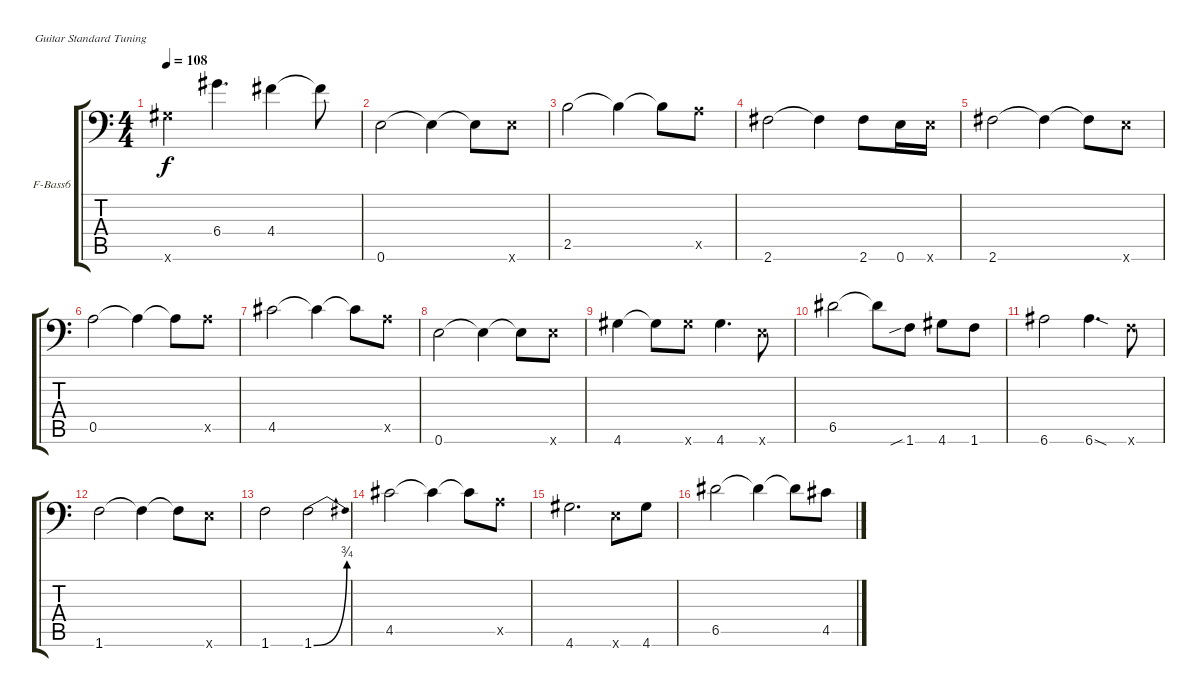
\bracketExtendMode groupsimilarinstruments
\firstSystemTrackNameOrientation horizontal
\otherSystemsTrackNameOrientation horizontal
\track ("Bass" "F-Bass6") {instrument fretlessbass}
\staff {score tabs}
\tuning (E4 B3 G3 D3 A2 E2)
\ts (4 4)
\tempo 108
\clef f4
\ks c
4.6{x}.4{dy f} 6.4.4{d} 4.4.4 4.4{t}.8 |
0.6.2 0.6{t}.4 0.6{t}.8 0.6{x}.8 |
2.5.2 2.5{t}.4 2.5{t}.8 0.5{x}.8 |
2.6.2 2.6{t}.4 2.6.8 0.6.16 0.6{x}.16 |
2.6.2 2.6{t}.4 2.6{t}.8 0.6{x}.8 |
0.5.2 0.5{t}.4 0.5{t}.8 0.5{x}.8 |
4.5.2 4.5{t}.4 4.5{t}.8 0.5{x}.8 |
0.6.2 0.6{t}.4 0.6{t}.8 0.6{x}.8 |
4.6.4 4.6{t}.8 4.6{x}.8 4.6.4{d} 0.6{x}.8 |
6.5.2 6.5{t}.8 1.6{sib}.8 4.6.8 1.6.8 |
6.6.2 6.6{sod}.4{d} 1.6{x}.8 |
1.6.2 1.6{t}.4 1.6{t}.8 0.6{x}.8 |
1.6.2 1.6{be (bend 0 0 60 3)}.2 |
4.5.2 4.5{t}.4 4.5{t}.8 0.5{x}.8 |
4.6.2{d} 0.6{x}.8 4.6.8 |
6.5.2 6.5{t}.4 6.5{t}.8 4.5.8
